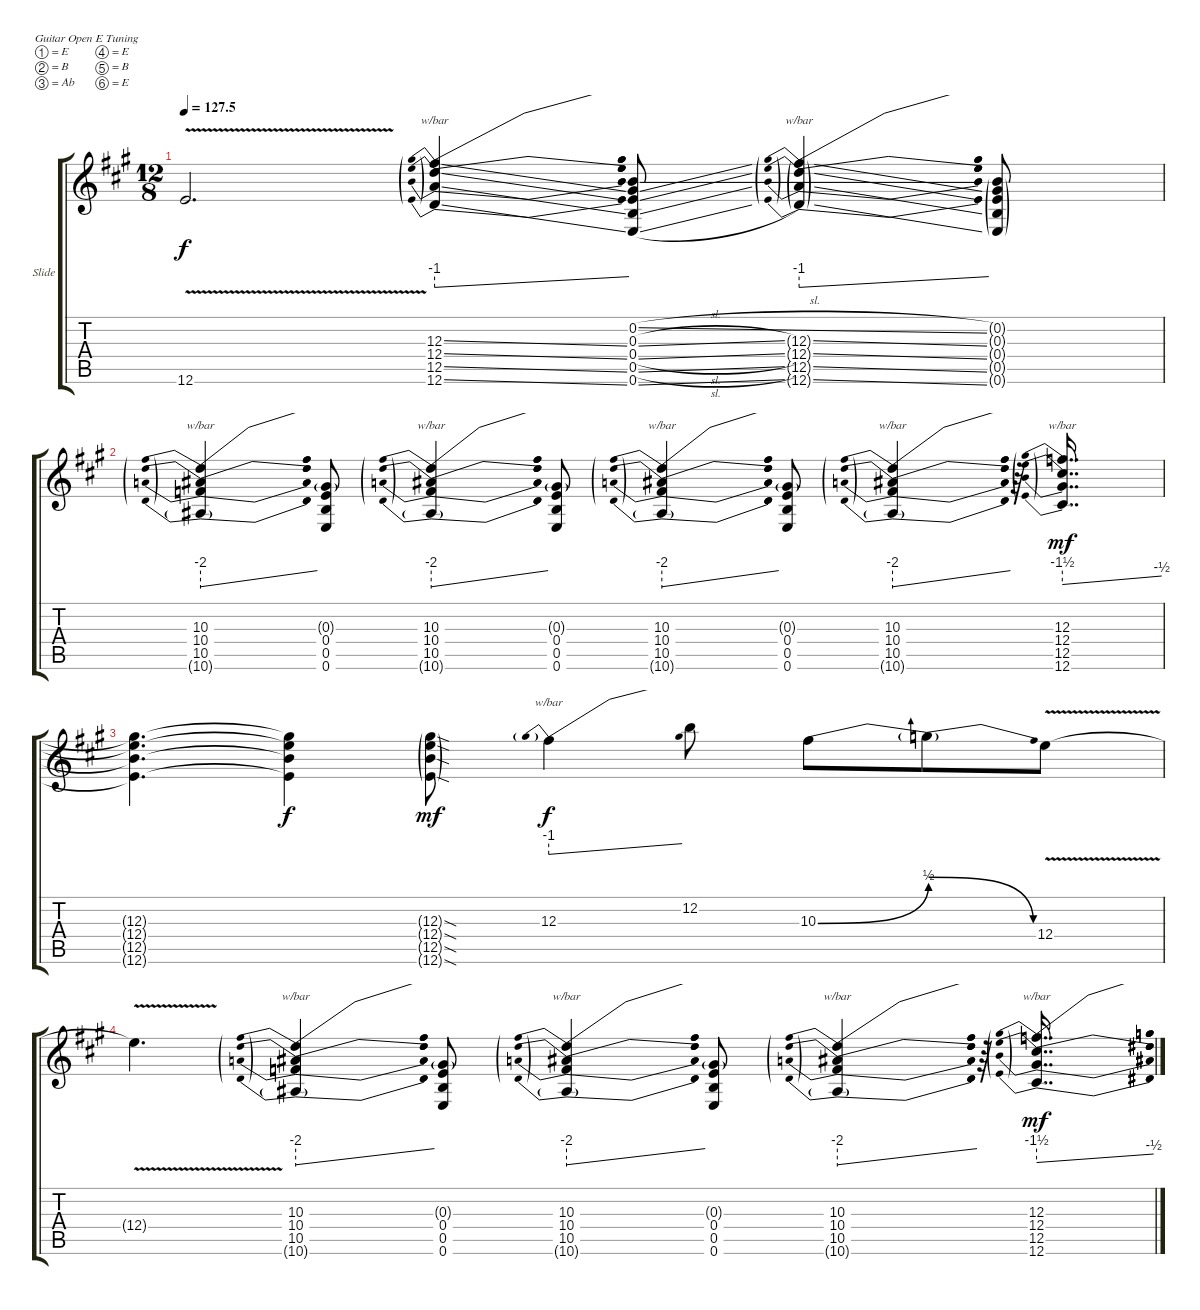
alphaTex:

\bracketExtendMode groupsimilarinstruments
\firstSystemTrackNameOrientation horizontal
\otherSystemsTrackNameOrientation horizontal
\track ("Slide Guitar- Open E Tuning" "Slide") {instrument overdrivenguitar}
\staff {score tabs}
\tuning (E4 B3 Ab3 E3 B2 E2)
\ts (12 8)
\tempo
127.5
\accidentals auto
\clef g2
\ottava regular
\simile none
\ks a
12.6{v t}.2{d dy f} (12.3{ss} 12.4{ss} 12.5{ss} 12.6{ss}).4{tbe (predivedive default 0 -4 30 0)} (0.2{sl} 0.3{sl} 0.4{sl} 0.5{sl} 0.6{sl}).8 (12.3{ss g} 12.4{ss g} 12.5{ss g} 12.6{ss g}).4{tbe (predivedive default 0 -4 30 0)} (0.2{g} 0.3{g} 0.4{g} 0.5{g} 0.6{g}).8 |
(10.3 10.4 10.5 10.6{g}).4{tbe (predivedive default 0 -8 16.2 0)} (0.3{g} 0.4 0.5 0.6).8 (10.3 10.4 10.5 10.6{g}).4{tbe (predivedive default 0 -8 16.2 0)} (0.3{g} 0.4 0.5 0.6).8 (10.3 10.4 10.5 10.6{g}).4{tbe (predivedive default 0 -8 16.2 0)} (0.3{g} 0.4 0.5 0.6).8 (10.3 10.4 10.5 10.6{g}).4{tbe (predivedive default 0 -8 16.2 0)} r.64 (12.3 12.4 12.5 12.6).16{dd tbe (predivedive default 0 -6 20.4 -2) dy mf} |
(12.3{t} 12.4{t} 12.5{t} 12.6{t}).4{d} (12.3{t} 12.4{t} 12.5{t} 12.6{t}).4{dy f} (12.3{sod g} 12.4{sod g} 12.5{sod g} 12.6{sod g}).8{dy mf} 12.3.4{tbe (predivedive default 0 -4 30 0) dy f} 12.2.8 10.3{be (bend 1.7999999999999998 0 9 2)}.8 10.3{be (release 0 3 15 0) t}.8 12.4{v}.8 |
12.4{v t}.4{d} (10.3 10.4 10.5 10.6{g}).4{tbe (predivedive default 0 -8 16.2 0)} (0.3{g} 0.4 0.5 0.6).8 (10.3 10.4 10.5 10.6{g}).4{tbe (predivedive default 0 -8 16.2 0)} (0.3{g} 0.4 0.5 0.6).8 (10.3 10.4 10.5 10.6{g}).4{tbe (predivedive default 0 -8 16.2 0)} r.64 (12.3 12.4 12.5 12.6).16{dd tbe (predivedive default 0 -6 20.4 -2) dy mf}
